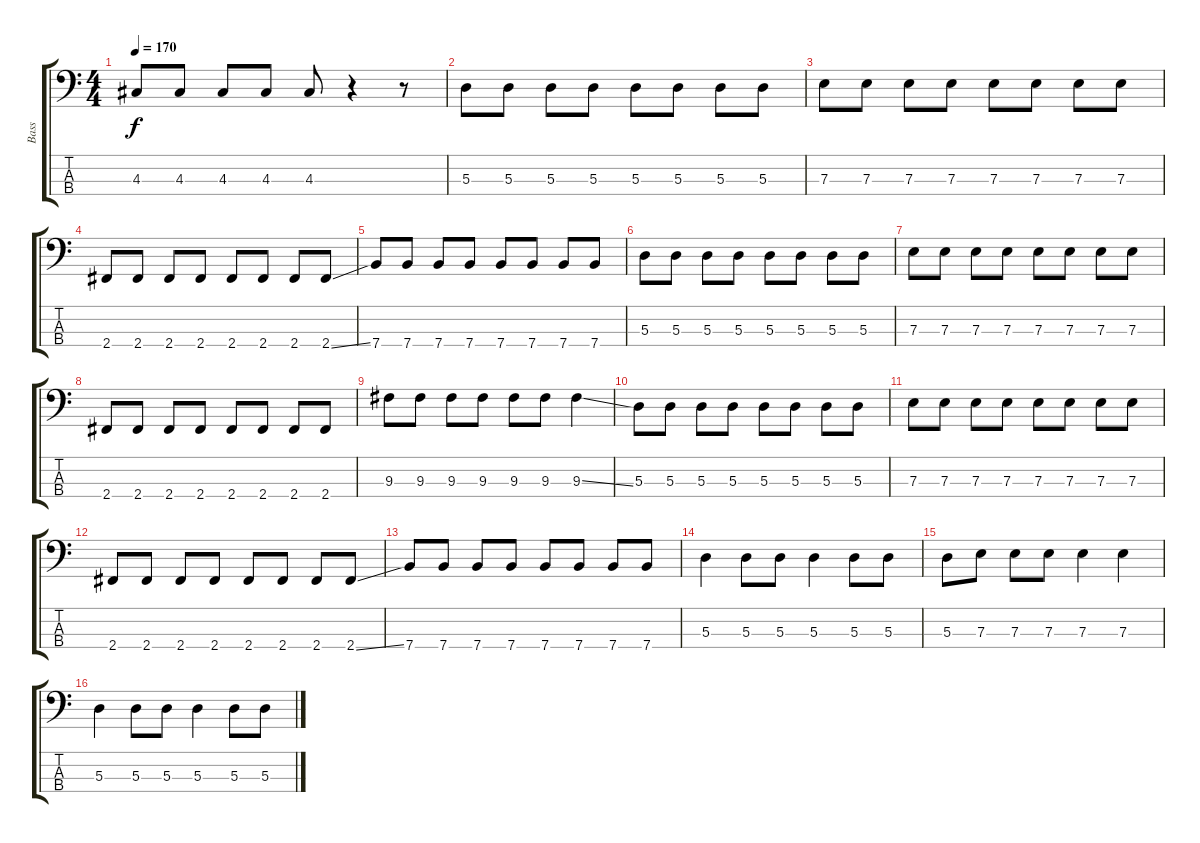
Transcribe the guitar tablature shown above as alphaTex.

\track ("Bass" "Bass") {instrument electricbasspick}
\staff {score tabs}
\tuning (G2 D2 A1 E1) {hide}
\ts (4 4)
\tempo 170
\clef f4
\ks c
4.3.8{dy f} 4.3.8 4.3.8 4.3.8 4.3.8 r.4 r.8 |
5.3.8 5.3.8 5.3.8 5.3.8 5.3.8 5.3.8 5.3.8 5.3.8 |
7.3.8 7.3.8 7.3.8 7.3.8 7.3.8 7.3.8 7.3.8 7.3.8 |
2.4.8 2.4.8 2.4.8 2.4.8 2.4.8 2.4.8 2.4.8 2.4{ss}.8 |
7.4.8 7.4.8 7.4.8 7.4.8 7.4.8 7.4.8 7.4.8 7.4.8 |
5.3.8 5.3.8 5.3.8 5.3.8 5.3.8 5.3.8 5.3.8 5.3.8 |
7.3.8 7.3.8 7.3.8 7.3.8 7.3.8 7.3.8 7.3.8 7.3.8 |
2.4.8 2.4.8 2.4.8 2.4.8 2.4.8 2.4.8 2.4.8 2.4.8 |
9.3.8 9.3.8 9.3.8 9.3.8 9.3.8 9.3.8 9.3{ss}.4 |
5.3.8 5.3.8 5.3.8 5.3.8 5.3.8 5.3.8 5.3.8 5.3.8 |
7.3.8 7.3.8 7.3.8 7.3.8 7.3.8 7.3.8 7.3.8 7.3.8 |
2.4.8 2.4.8 2.4.8 2.4.8 2.4.8 2.4.8 2.4.8 2.4{ss}.8 |
7.4.8 7.4.8 7.4.8 7.4.8 7.4.8 7.4.8 7.4.8 7.4.8 |
5.3.4 5.3.8 5.3.8 5.3.4 5.3.8 5.3.8 |
5.3.8 7.3.8 7.3.8 7.3.8 7.3.4 7.3.4 |
5.3.4 5.3.8 5.3.8 5.3.4 5.3.8 5.3.8
